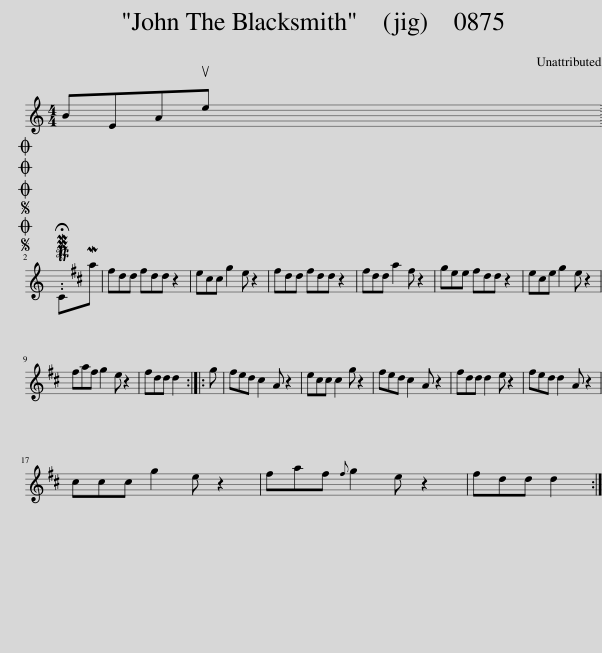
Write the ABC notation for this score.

X:1
L:1/8
M:4/4
I:linebreak $
K:C
V:1 treble
V:1
 BEAue x2002 |$SOSOOO .!fermata!PMTCMa | ^fdd fdd z2 | e^cc g2 e z2 | ^fdd fdd z2 | %5
 ^fdd a2 f z2 | gee ^fdd z2 | e^ce g2 e z2 |$ ^faf g2 e z2 | ^fdd d2 :: %10
 g | ^fed ^c2 A z2 | e^cc c2 g z2 | ^fed ^c2 A z2 | ^fdd d2 e z2 | %15
 ^fed d2 A z2 |$ ^ccc g2 e z2 | ^faf{f} g2 e z2 | ^fdd d2 :| %19
